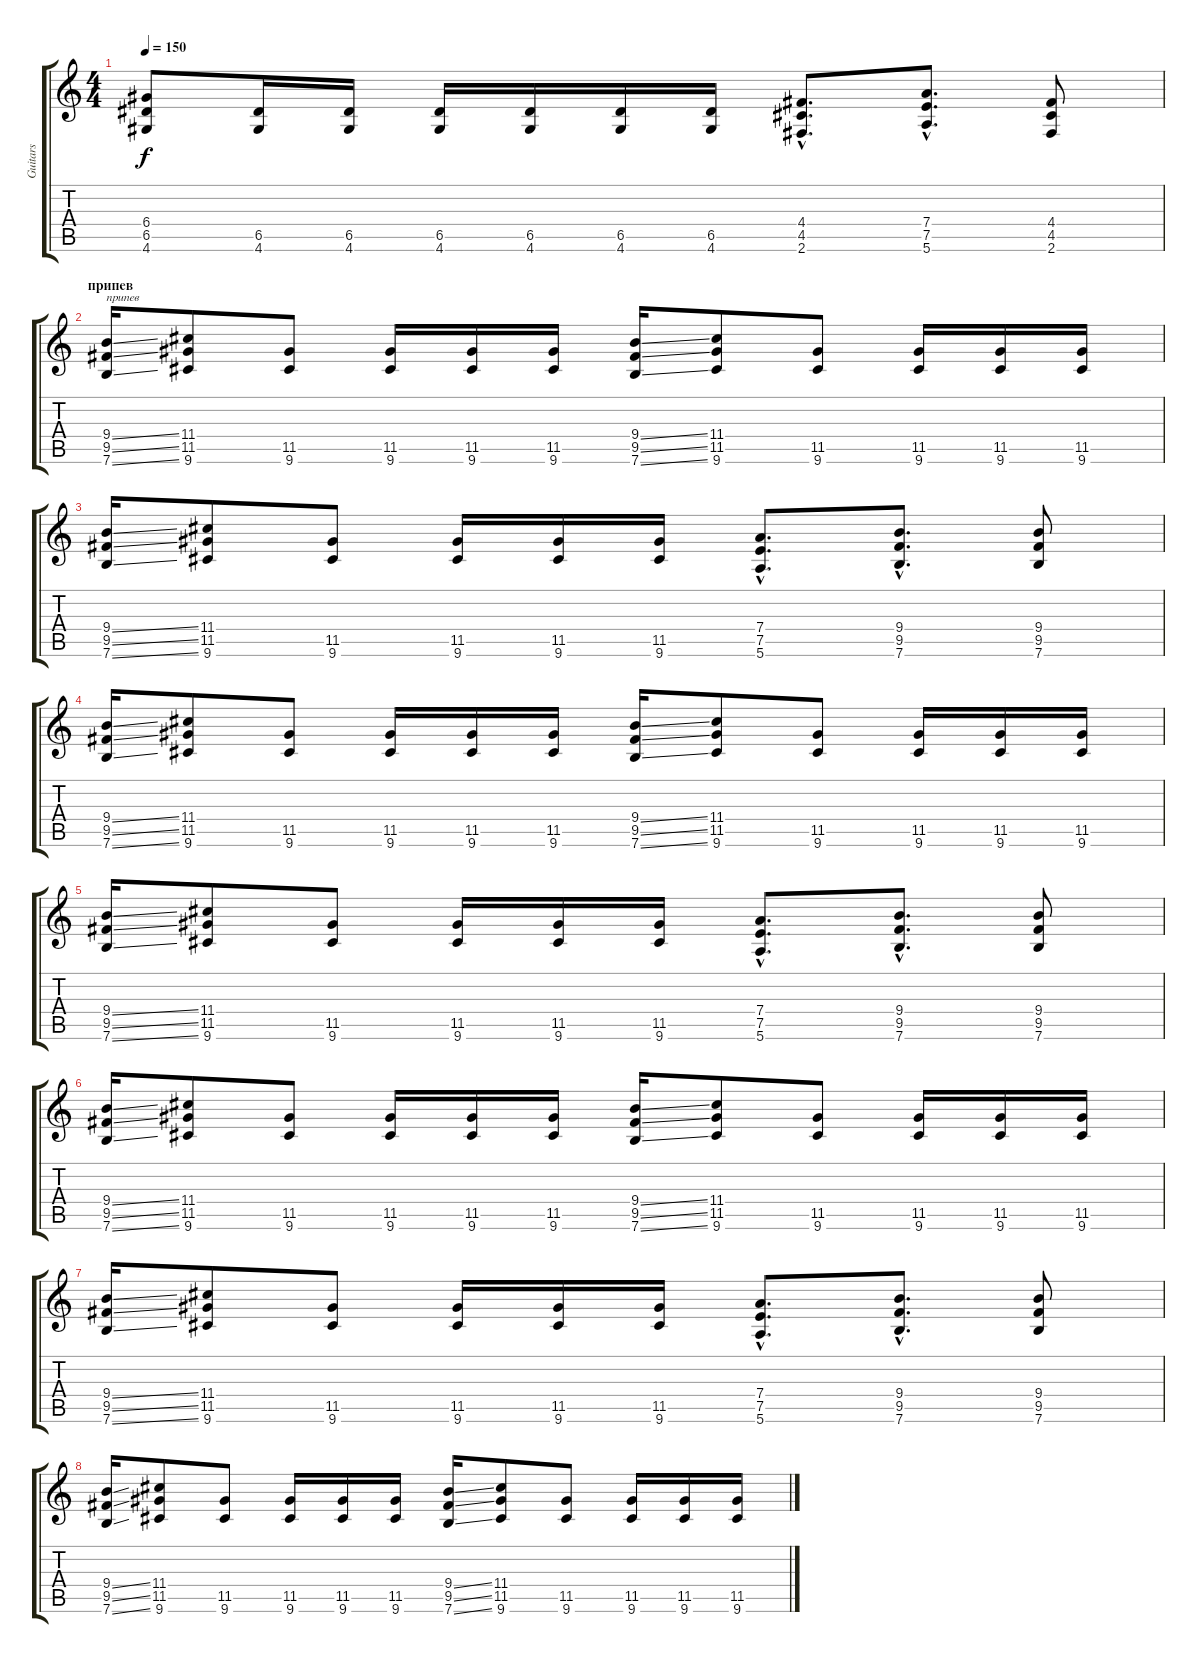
\track ("Guitars" "Guitars") {instrument distortionguitar}
\staff {score tabs}
\tuning (E4 B3 G3 D3 A2 E2) {hide}
\ts (4 4)
\tempo 150
\clef g2
\ks c
(6.4 6.5 4.6).8{dy f} (6.5 4.6).16 (6.5 4.6).16 (6.5 4.6).16 (6.5 4.6).16 (6.5 4.6).16 (6.5 4.6).16 (4.4{hac} 4.5{hac} 2.6{hac}).8{d} (7.4{hac} 7.5{hac} 5.6{hac}).8{d} (4.4 4.5 2.6).8 |
\section ("" "припев")
(9.4{ss} 9.5{ss} 7.6{ss}).16{txt "припев"} (11.4 11.5 9.6).8 (11.5 9.6).8 (11.5 9.6).16 (11.5 9.6).16 (11.5 9.6).16 (9.4{ss} 9.5{ss} 7.6{ss}).16 (11.4 11.5 9.6).8 (11.5 9.6).8 (11.5 9.6).16 (11.5 9.6).16 (11.5 9.6).16 |
(9.4{ss} 9.5{ss} 7.6{ss}).16 (11.4 11.5 9.6).8 (11.5 9.6).8 (11.5 9.6).16 (11.5 9.6).16 (11.5 9.6).16 (7.4{hac} 7.5{hac} 5.6{hac}).8{d} (9.4{hac} 9.5{hac} 7.6{hac}).8{d} (9.4 9.5 7.6).8 |
(9.4{ss} 9.5{ss} 7.6{ss}).16 (11.4 11.5 9.6).8 (11.5 9.6).8 (11.5 9.6).16 (11.5 9.6).16 (11.5 9.6).16 (9.4{ss} 9.5{ss} 7.6{ss}).16 (11.4 11.5 9.6).8 (11.5 9.6).8 (11.5 9.6).16 (11.5 9.6).16 (11.5 9.6).16 |
(9.4{ss} 9.5{ss} 7.6{ss}).16 (11.4 11.5 9.6).8 (11.5 9.6).8 (11.5 9.6).16 (11.5 9.6).16 (11.5 9.6).16 (7.4{hac} 7.5{hac} 5.6{hac}).8{d} (9.4{hac} 9.5{hac} 7.6{hac}).8{d} (9.4 9.5 7.6).8 |
(9.4{ss} 9.5{ss} 7.6{ss}).16 (11.4 11.5 9.6).8 (11.5 9.6).8 (11.5 9.6).16 (11.5 9.6).16 (11.5 9.6).16 (9.4{ss} 9.5{ss} 7.6{ss}).16 (11.4 11.5 9.6).8 (11.5 9.6).8 (11.5 9.6).16 (11.5 9.6).16 (11.5 9.6).16 |
(9.4{ss} 9.5{ss} 7.6{ss}).16 (11.4 11.5 9.6).8 (11.5 9.6).8 (11.5 9.6).16 (11.5 9.6).16 (11.5 9.6).16 (7.4{hac} 7.5{hac} 5.6{hac}).8{d} (9.4{hac} 9.5{hac} 7.6{hac}).8{d} (9.4 9.5 7.6).8 |
(9.4{ss} 9.5{ss} 7.6{ss}).16 (11.4 11.5 9.6).8 (11.5 9.6).8 (11.5 9.6).16 (11.5 9.6).16 (11.5 9.6).16 (9.4{ss} 9.5{ss} 7.6{ss}).16 (11.4 11.5 9.6).8 (11.5 9.6).8 (11.5 9.6).16 (11.5 9.6).16 (11.5 9.6).16
